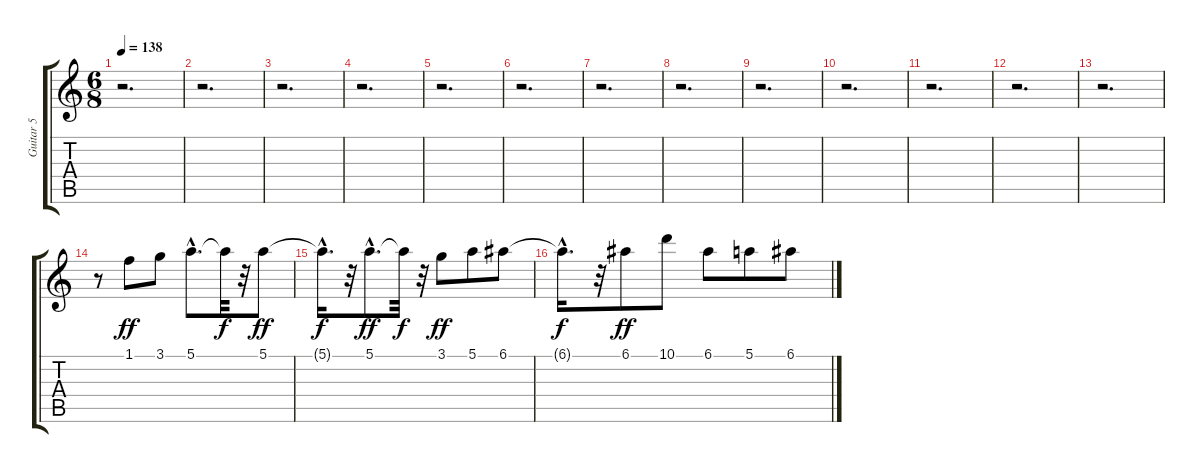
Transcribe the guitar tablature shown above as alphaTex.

\track ("Guitar 5" "Guitar 5") {instrument distortionguitar}
\staff {score tabs}
\tuning (E4 B3 G3 D3 A2 E2) {hide}
\ts (6 8)
\tempo 138
\clef g2
\ks c
r.2{d dy f} |
r.2{d} |
r.2{d} |
r.2{d} |
r.2{d} |
r.2{d} |
r.2{d} |
r.2{d} |
r.2{d} |
r.2{d} |
r.2{d} |
r.2{d} |
r.2{d} |
r.8 1.1.8{dy ff volume 6 balance 16 instrument acousticguitarsteel} 3.1.8 5.1{hac}.8{d} 5.1{t}.32{dy f} r.32 5.1.8{dy ff} |
5.1{hac t}.16{d dy f} r.32 5.1{hac}.8{d dy ff} 5.1{t}.32{dy f} r.32 3.1.8{dy ff} 5.1.8 6.1.8 |
6.1{hac t}.16{d dy f} r.32 6.1.8{dy ff} 10.1.8 6.1.8 5.1.8 6.1.8
